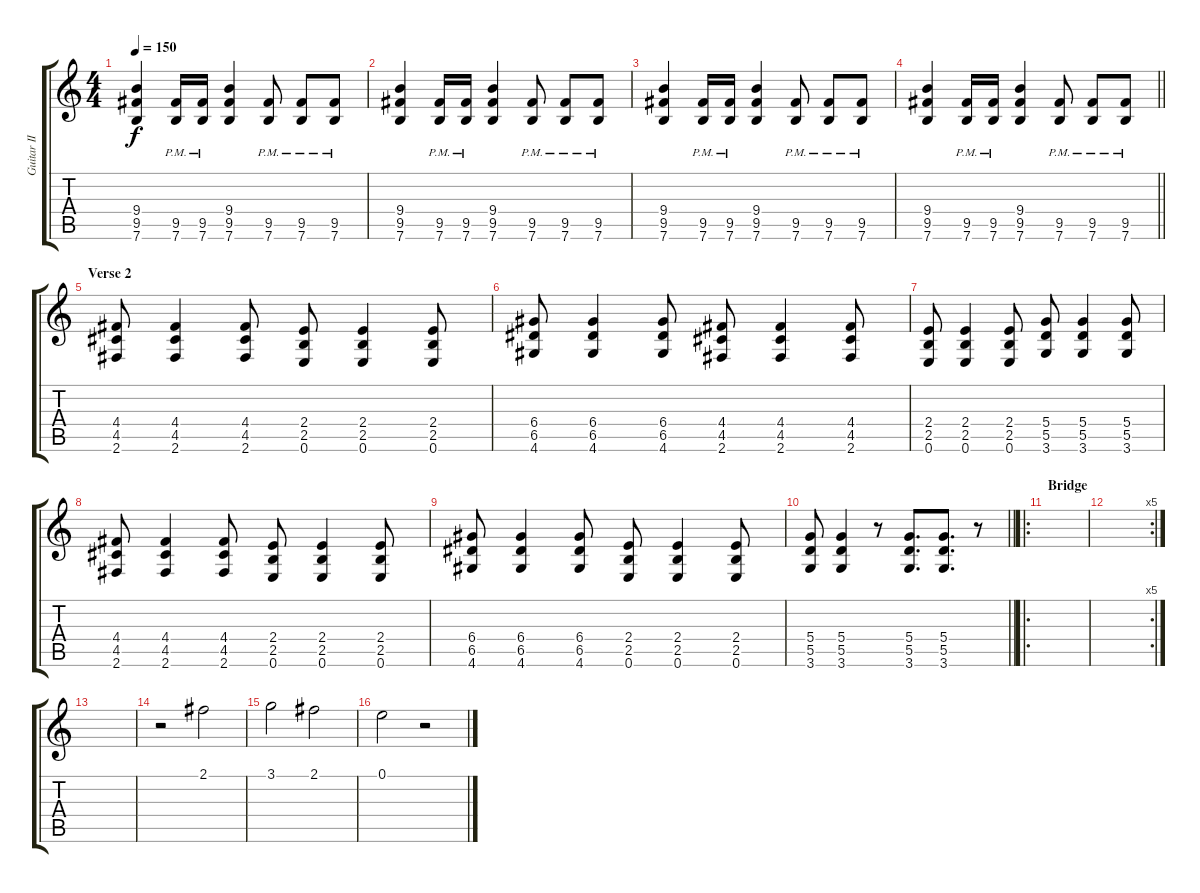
\track ("Guitar II" "Guitar II") {instrument distortionguitar}
\staff {score tabs}
\tuning (E4 B3 G3 D3 A2 E2) {hide}
\ts (4 4)
\tempo 150
\clef g2
\ks c
(9.4 9.5 7.6).4{dy f} (9.5{pm} 7.6{pm}).16 (9.5{pm} 7.6{pm}).16 (9.4 9.5 7.6).4 (9.5{pm} 7.6{pm}).8 (9.5{pm} 7.6{pm}).8 (9.5{pm} 7.6{pm}).8 |
(9.4 9.5 7.6).4 (9.5{pm} 7.6{pm}).16 (9.5{pm} 7.6{pm}).16 (9.4 9.5 7.6).4 (9.5{pm} 7.6{pm}).8 (9.5{pm} 7.6{pm}).8 (9.5{pm} 7.6{pm}).8 |
(9.4 9.5 7.6).4 (9.5{pm} 7.6{pm}).16 (9.5{pm} 7.6{pm}).16 (9.4 9.5 7.6).4 (9.5{pm} 7.6{pm}).8 (9.5{pm} 7.6{pm}).8 (9.5{pm} 7.6{pm}).8 |
\barLineRight lightlight
(9.4 9.5 7.6).4 (9.5{pm} 7.6{pm}).16 (9.5{pm} 7.6{pm}).16 (9.4 9.5 7.6).4 (9.5{pm} 7.6{pm}).8 (9.5{pm} 7.6{pm}).8 (9.5{pm} 7.6{pm}).8 |
\section ("" "Verse 2")
(4.4 4.5 2.6).8 (4.4 4.5 2.6).4 (4.4 4.5 2.6).8 (2.4 2.5 0.6).8 (2.4 2.5 0.6).4 (2.4 2.5 0.6).8 |
(6.4 6.5 4.6).8 (6.4 6.5 4.6).4 (6.4 6.5 4.6).8 (4.4 4.5 2.6).8 (4.4 4.5 2.6).4 (4.4 4.5 2.6).8 |
(2.4 2.5 0.6).8 (2.4 2.5 0.6).4 (2.4 2.5 0.6).8 (5.4 5.5 3.6).8 (5.4 5.5 3.6).4 (5.4 5.5 3.6).8 |
(4.4 4.5 2.6).8 (4.4 4.5 2.6).4 (4.4 4.5 2.6).8 (2.4 2.5 0.6).8 (2.4 2.5 0.6).4 (2.4 2.5 0.6).8 |
(6.4 6.5 4.6).8 (6.4 6.5 4.6).4 (6.4 6.5 4.6).8 (2.4 2.5 0.6).8 (2.4 2.5 0.6).4 (2.4 2.5 0.6).8 |
\barLineRight lightlight
(5.4 5.5 3.6).8 (5.4 5.5 3.6).4 r.8 (5.4 5.5 3.6).8{d} (5.4 5.5 3.6).8{d} r.8 |
\ro
\section ("" "Bridge")
|
\rc 5
|
|
r.2 2.1.2 |
3.1.2 2.1.2 |
0.1.2 r.2
